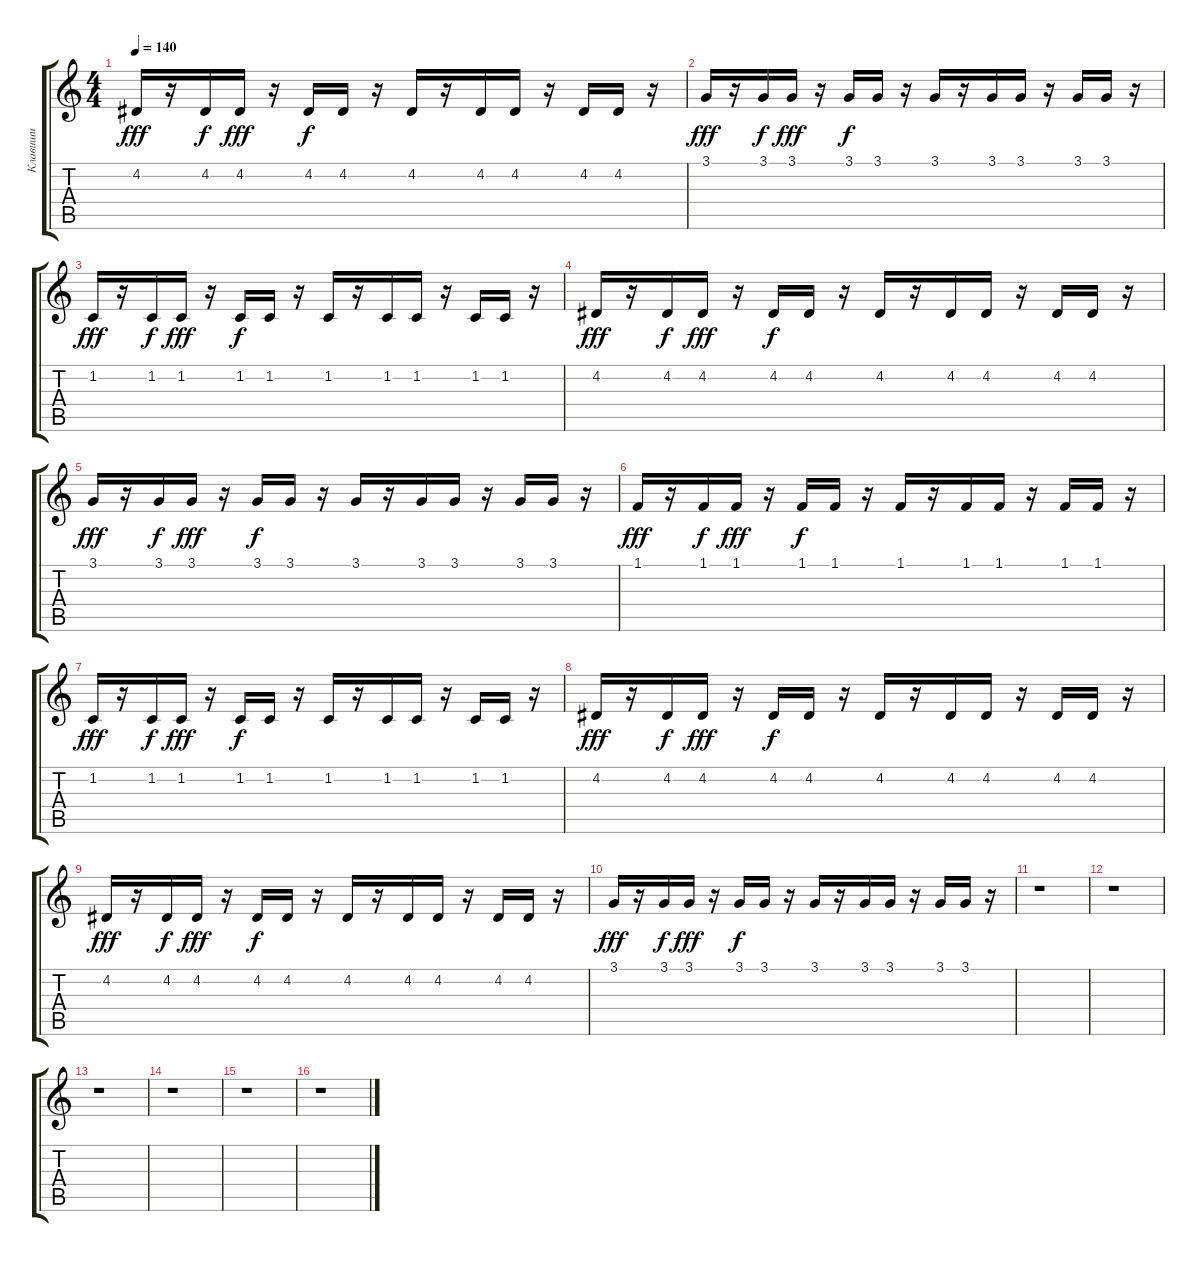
\track ("Клавиши" "Клавиши") {instrument lead2sawtooth}
\staff {score tabs}
\tuning (E4 B3 G3 D3 A2 E2) {hide}
\ts (4 4)
\tempo 140
\clef g2
\ks c
4.2.16{dy fff} r.16 4.2.16{dy f} 4.2.16{dy fff} r.16 4.2.16{dy f} 4.2.16 r.16 4.2.16 r.16 4.2.16 4.2.16 r.16 4.2.16 4.2.16 r.16 |
3.1.16{dy fff} r.16 3.1.16{dy f} 3.1.16{dy fff} r.16 3.1.16{dy f} 3.1.16 r.16 3.1.16 r.16 3.1.16 3.1.16 r.16 3.1.16 3.1.16 r.16 |
1.2.16{dy fff} r.16 1.2.16{dy f} 1.2.16{dy fff} r.16 1.2.16{dy f} 1.2.16 r.16 1.2.16 r.16 1.2.16 1.2.16 r.16 1.2.16 1.2.16 r.16 |
4.2.16{dy fff} r.16 4.2.16{dy f} 4.2.16{dy fff} r.16 4.2.16{dy f} 4.2.16 r.16 4.2.16 r.16 4.2.16 4.2.16 r.16 4.2.16 4.2.16 r.16 |
3.1.16{dy fff} r.16 3.1.16{dy f} 3.1.16{dy fff} r.16 3.1.16{dy f} 3.1.16 r.16 3.1.16 r.16 3.1.16 3.1.16 r.16 3.1.16 3.1.16 r.16 |
1.1.16{dy fff} r.16 1.1.16{dy f} 1.1.16{dy fff} r.16 1.1.16{dy f} 1.1.16 r.16 1.1.16 r.16 1.1.16 1.1.16 r.16 1.1.16 1.1.16 r.16 |
1.2.16{dy fff} r.16 1.2.16{dy f} 1.2.16{dy fff} r.16 1.2.16{dy f} 1.2.16 r.16 1.2.16 r.16 1.2.16 1.2.16 r.16 1.2.16 1.2.16 r.16 |
4.2.16{dy fff} r.16 4.2.16{dy f} 4.2.16{dy fff} r.16 4.2.16{dy f} 4.2.16 r.16 4.2.16 r.16 4.2.16 4.2.16 r.16 4.2.16 4.2.16 r.16 |
4.2.16{dy fff} r.16 4.2.16{dy f} 4.2.16{dy fff} r.16 4.2.16{dy f} 4.2.16 r.16 4.2.16 r.16 4.2.16 4.2.16 r.16 4.2.16 4.2.16 r.16 |
3.1.16{dy fff} r.16 3.1.16{dy f} 3.1.16{dy fff} r.16 3.1.16{dy f} 3.1.16 r.16 3.1.16 r.16 3.1.16 3.1.16 r.16 3.1.16 3.1.16 r.16 |
r.1 |
r.1 |
r.1 |
r.1 |
r.1 |
r.1
